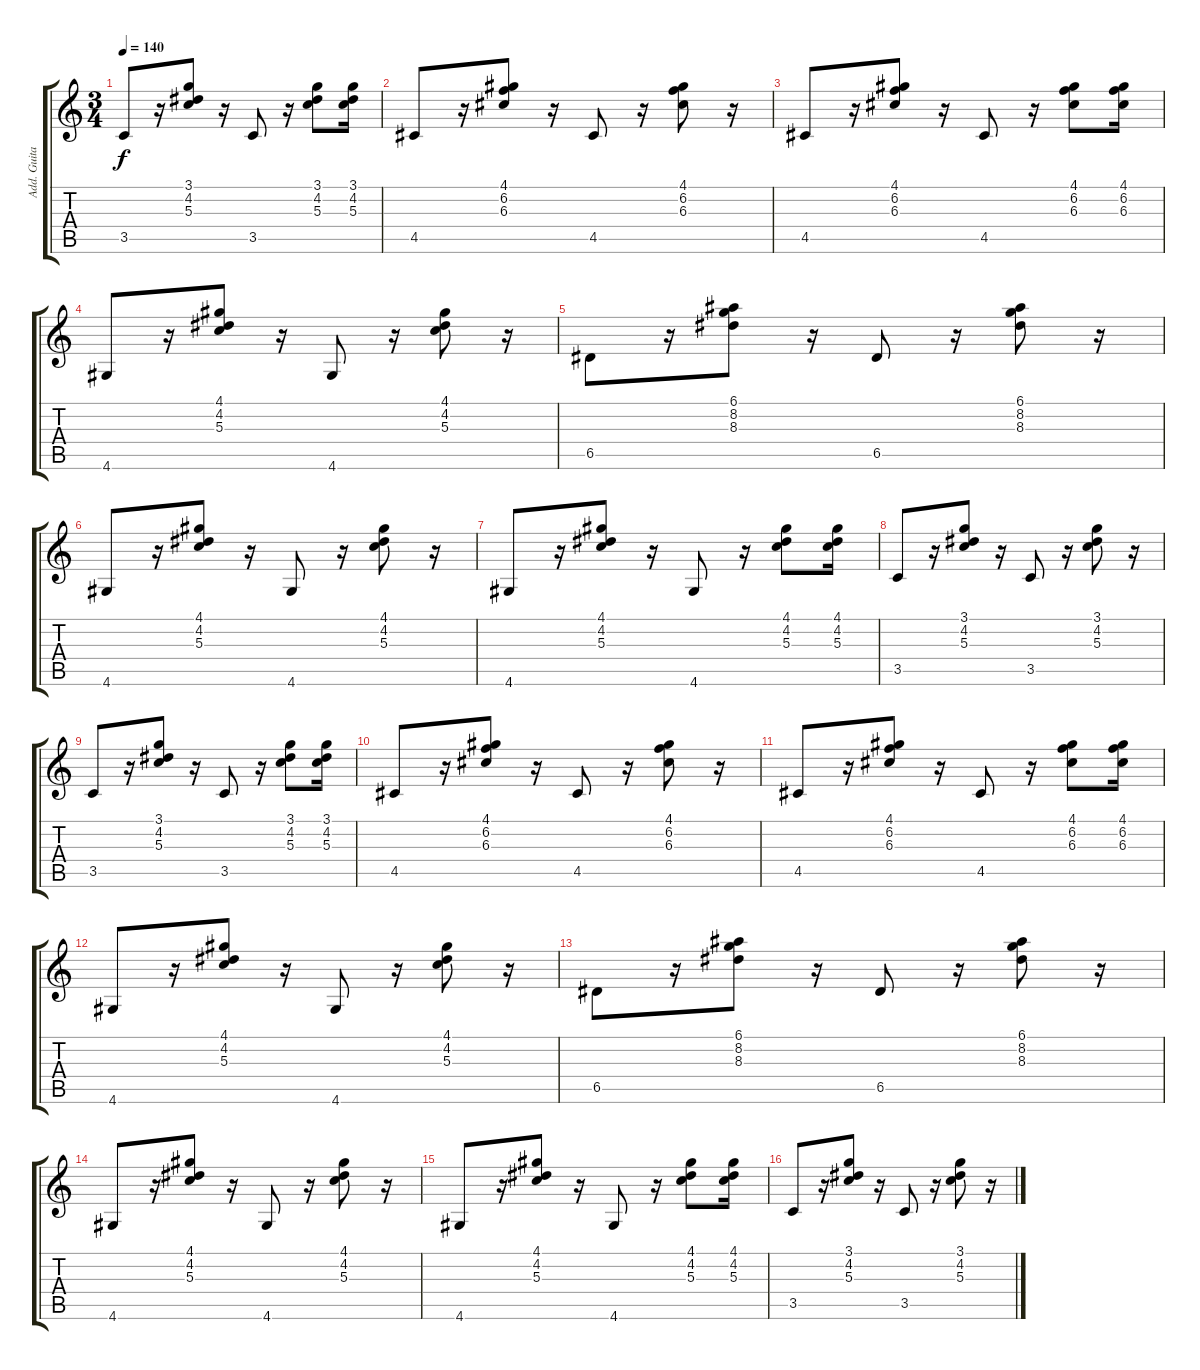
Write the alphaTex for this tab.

\track ("Add. Guitar 2" "Add. Guita") {instrument acousticguitarsteel}
\staff {score tabs}
\tuning (E4 B3 G3 D3 A2 E2) {hide}
\ts (3 4)
\tempo 140
\clef g2
\ks c
3.5.8{dy f} r.16 (3.1 4.2 5.3).8 r.16 3.5.8 r.16 (3.1 4.2 5.3).8 (3.1 4.2 5.3).16 |
4.5.8 r.16 (4.1 6.2 6.3).8 r.16 4.5.8 r.16 (4.1 6.2 6.3).8 r.16 |
4.5.8 r.16 (4.1 6.2 6.3).8 r.16 4.5.8 r.16 (4.1 6.2 6.3).8 (4.1 6.2 6.3).16 |
4.6.8 r.16 (4.1 4.2 5.3).8 r.16 4.6.8 r.16 (4.1 4.2 5.3).8 r.16 |
6.5.8 r.16 (6.1 8.2 8.3).8 r.16 6.5.8 r.16 (6.1 8.2 8.3).8 r.16 |
4.6.8 r.16 (4.1 4.2 5.3).8 r.16 4.6.8 r.16 (4.1 4.2 5.3).8 r.16 |
4.6.8 r.16 (4.1 4.2 5.3).8 r.16 4.6.8 r.16 (4.1 4.2 5.3).8 (4.1 4.2 5.3).16 |
3.5.8 r.16 (3.1 4.2 5.3).8 r.16 3.5.8 r.16 (3.1 4.2 5.3).8 r.16 |
3.5.8 r.16 (3.1 4.2 5.3).8 r.16 3.5.8 r.16 (3.1 4.2 5.3).8 (3.1 4.2 5.3).16 |
4.5.8 r.16 (4.1 6.2 6.3).8 r.16 4.5.8 r.16 (4.1 6.2 6.3).8 r.16 |
4.5.8 r.16 (4.1 6.2 6.3).8 r.16 4.5.8 r.16 (4.1 6.2 6.3).8 (4.1 6.2 6.3).16 |
4.6.8 r.16 (4.1 4.2 5.3).8 r.16 4.6.8 r.16 (4.1 4.2 5.3).8 r.16 |
6.5.8 r.16 (6.1 8.2 8.3).8 r.16 6.5.8 r.16 (6.1 8.2 8.3).8 r.16 |
4.6.8 r.16 (4.1 4.2 5.3).8 r.16 4.6.8 r.16 (4.1 4.2 5.3).8 r.16 |
4.6.8 r.16 (4.1 4.2 5.3).8 r.16 4.6.8 r.16 (4.1 4.2 5.3).8 (4.1 4.2 5.3).16 |
3.5.8 r.16 (3.1 4.2 5.3).8 r.16 3.5.8 r.16 (3.1 4.2 5.3).8 r.16
